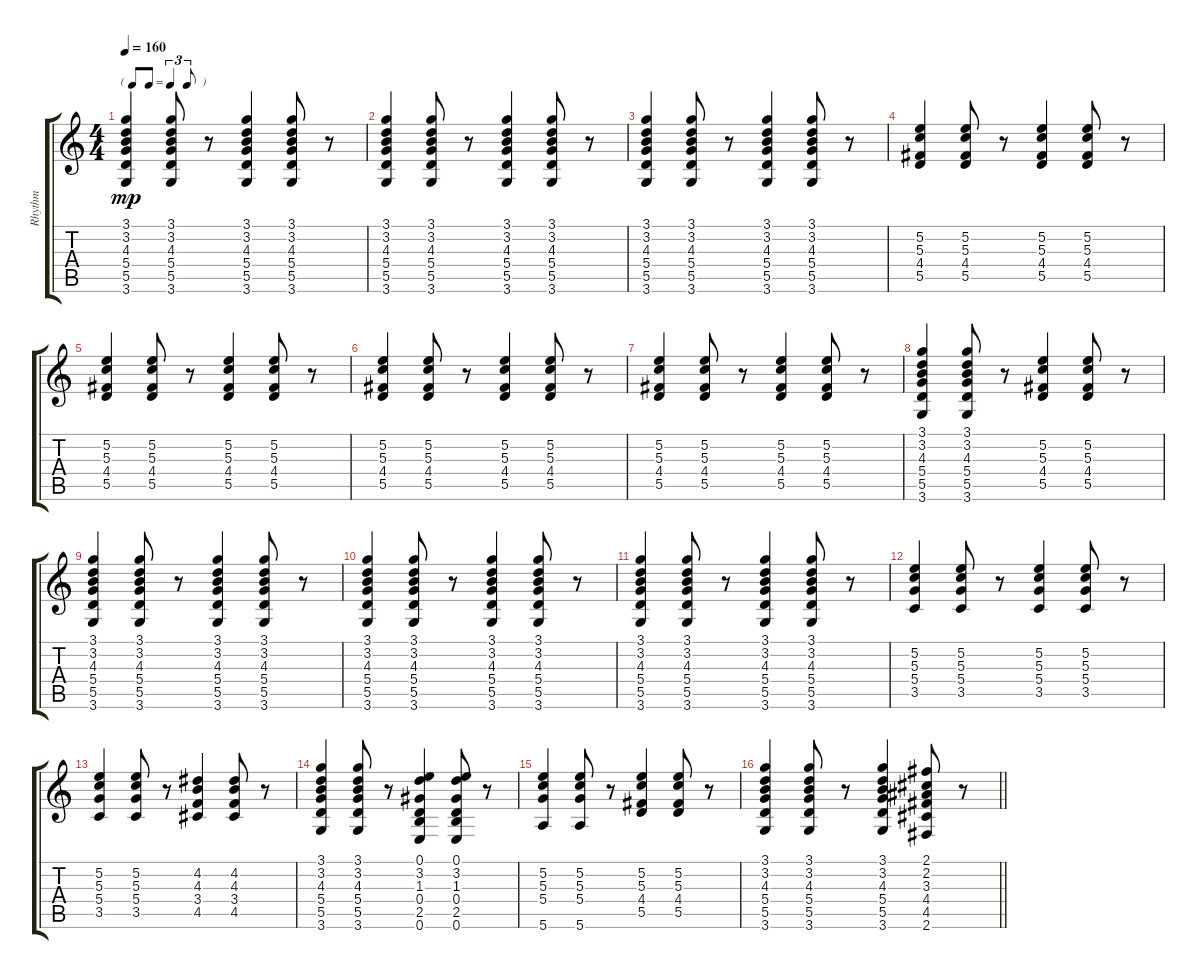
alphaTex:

\track ("Rhythm" "Rhythm") {instrument acousticguitarnylon}
\staff {score tabs}
\tuning (E4 B3 G3 D3 A2 E2) {hide}
\ts (4 4)
\tf triplet8th
\tempo 160
\clef g2
\ks c
(3.1 3.2 4.3 5.4 5.5 3.6).4{dy mp} (3.1 3.2 4.3 5.4 5.5 3.6).8 r.8 (3.1 3.2 4.3 5.4 5.5 3.6).4 (3.1 3.2 4.3 5.4 5.5 3.6).8 r.8 |
(3.1 3.2 4.3 5.4 5.5 3.6).4 (3.1 3.2 4.3 5.4 5.5 3.6).8 r.8 (3.1 3.2 4.3 5.4 5.5 3.6).4 (3.1 3.2 4.3 5.4 5.5 3.6).8 r.8 |
(3.1 3.2 4.3 5.4 5.5 3.6).4 (3.1 3.2 4.3 5.4 5.5 3.6).8 r.8 (3.1 3.2 4.3 5.4 5.5 3.6).4 (3.1 3.2 4.3 5.4 5.5 3.6).8 r.8 |
(5.2 5.3 4.4 5.5).4 (5.2 5.3 4.4 5.5).8 r.8 (5.2 5.3 4.4 5.5).4 (5.2 5.3 4.4 5.5).8 r.8 |
(5.2 5.3 4.4 5.5).4 (5.2 5.3 4.4 5.5).8 r.8 (5.2 5.3 4.4 5.5).4 (5.2 5.3 4.4 5.5).8 r.8 |
(5.2 5.3 4.4 5.5).4 (5.2 5.3 4.4 5.5).8 r.8 (5.2 5.3 4.4 5.5).4 (5.2 5.3 4.4 5.5).8 r.8 |
(5.2 5.3 4.4 5.5).4 (5.2 5.3 4.4 5.5).8 r.8 (5.2 5.3 4.4 5.5).4 (5.2 5.3 4.4 5.5).8 r.8 |
(3.1 3.2 4.3 5.4 5.5 3.6).4 (3.1 3.2 4.3 5.4 5.5 3.6).8 r.8 (5.2 5.3 4.4 5.5).4 (5.2 5.3 4.4 5.5).8 r.8 |
(3.1 3.2 4.3 5.4 5.5 3.6).4 (3.1 3.2 4.3 5.4 5.5 3.6).8 r.8 (3.1 3.2 4.3 5.4 5.5 3.6).4 (3.1 3.2 4.3 5.4 5.5 3.6).8 r.8 |
(3.1 3.2 4.3 5.4 5.5 3.6).4 (3.1 3.2 4.3 5.4 5.5 3.6).8 r.8 (3.1 3.2 4.3 5.4 5.5 3.6).4 (3.1 3.2 4.3 5.4 5.5 3.6).8 r.8 |
(3.1 3.2 4.3 5.4 5.5 3.6).4 (3.1 3.2 4.3 5.4 5.5 3.6).8 r.8 (3.1 3.2 4.3 5.4 5.5 3.6).4 (3.1 3.2 4.3 5.4 5.5 3.6).8 r.8 |
(5.2 5.3 5.4 3.5).4 (5.2 5.3 5.4 3.5).8 r.8 (5.2 5.3 5.4 3.5).4 (5.2 5.3 5.4 3.5).8 r.8 |
(5.2 5.3 5.4 3.5).4 (5.2 5.3 5.4 3.5).8 r.8 (4.2 4.3 3.4 4.5).4 (4.2 4.3 3.4 4.5).8 r.8 |
(3.1 3.2 4.3 5.4 5.5 3.6).4 (3.1 3.2 4.3 5.4 5.5 3.6).8 r.8 (0.1 3.2 1.3 0.4 2.5 0.6).4 (0.1 3.2 1.3 0.4 2.5 0.6).8 r.8 |
(5.2 5.3 5.4 5.6).4 (5.2 5.3 5.4 5.6).8 r.8 (5.2 5.3 4.4 5.5).4 (5.2 5.3 4.4 5.5).8 r.8 |
\barLineRight lightlight
(3.1 3.2 4.3 5.4 5.5 3.6).4 (3.1 3.2 4.3 5.4 5.5 3.6).8 r.8 (3.1 3.2 4.3 5.4 5.5 3.6).4 (2.1 2.2 3.3 4.4 4.5 2.6).8 r.8
